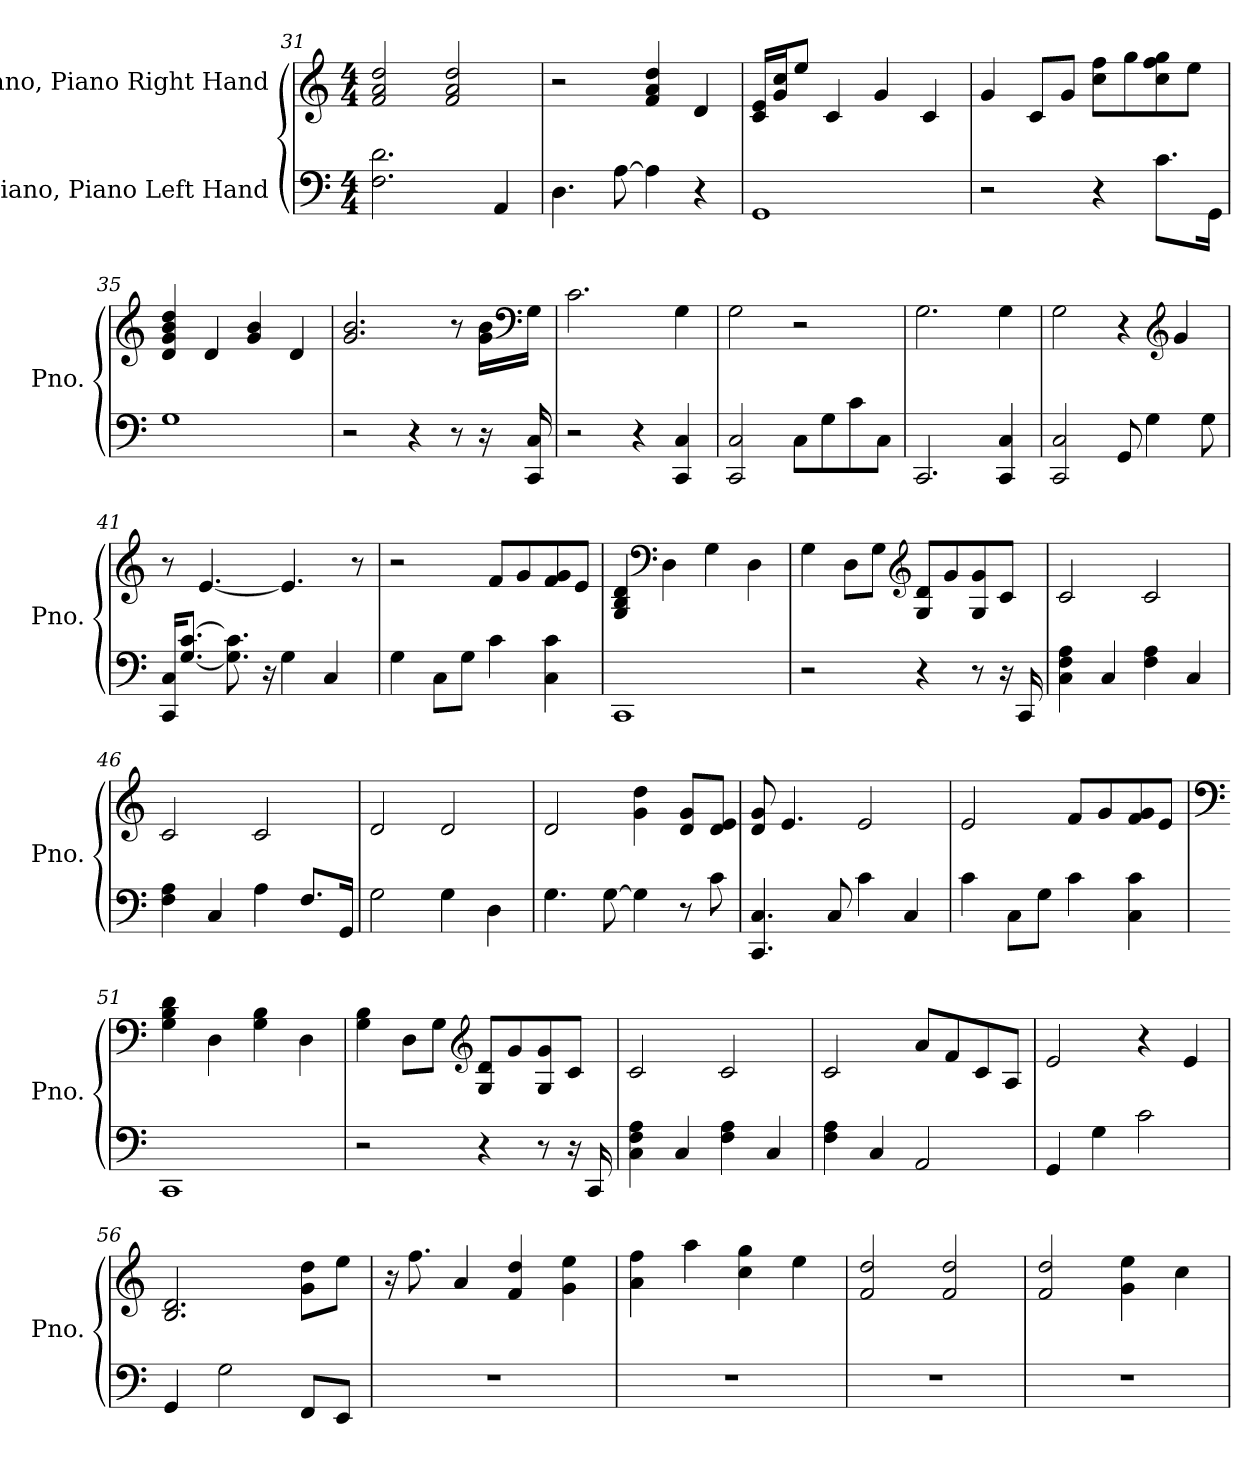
**kern	**kern
*part2	*part1
*staff2	*staff1
*I"Piano, Piano Left Hand	*I"Piano, Piano Right Hand
*I'Pno.	*I'Pno.
*clefF4	*clefG2
*k[]	*k[]
*M4/4	*M4/4
=31	=31
2.F\ 2.d\	2f/ 2a/ 2dd/
.	2f/ 2a/ 2dd/
4AA/	.
=32	=32
4.D\	2r
[8A\	.
4A\]	4f/ 4a/ 4dd/
4r	4d/
!!LO:LB:g=z
=33	=33
1GG	16c/ 16e/LL
.	16g/ 16cc/J
.	8ee/J
.	4c/
.	4g/
.	4c/
=34	=34
2r	4g/
.	8c/L
.	8g/J
4r	8cc\ 8ff\L
.	8gg\
8.c\L	8cc\ 8ff\ 8gg\
.	8ee\J
16GG\Jk	.
=35	=35
1G	4d/ 4g/ 4b/ 4dd/
.	4d/
.	4g/ 4b/
.	4d/
=36	=36
2r	2.g/ 2.b/
4r	.
8r	8r
16r	16g\ 16b\LL
*	*clefF4
16CC/ 16C/	16G\JJ
=37	=37
2r	2.c\
4r	.
4CC/ 4C/	4G\
=38	=38
2CC/ 2C/	2G\
8C\L	2r
8G\	.
8c\	.
8C\J	.
=39	=39
2.CC/	2.G\
4CC/ 4C/	4G\
!!LO:PB:g=z
=40	=40
2CC/ 2C/	2G\
8GG/	4r
4G\	.
*	*clefG2
.	4g/
8G\	.
=41	=41
16CC/ 16C/KL	8r
[8.G/ [8.c/J	.
.	[4.e/
8.G\] 8.c\]	.
16r	.
4G\	4.e/]
4C/	.
.	8r
=42	=42
4G\	2r
8C\L	.
8G\J	.
4c\	8f/L
.	8g/
4C\ 4c\	8f/ 8g/
.	8e/J
=43	=43
1CC	4G/ 4B/ 4d/
*	*clefF4
.	4D\
.	4G\
.	4D\
=44	=44
2r	4G\
.	8D\L
.	8G\J
*	*clefG2
4r	8G/ 8d/L
.	8g/
8r	8G/ 8g/
16r	8c/J
16CC/	.
!!LO:LB:g=z
=45	=45
4C\ 4F\ 4A\	2c/
4C/	.
4F\ 4A\	2c/
4C/	.
=46	=46
4F\ 4A\	2c/
4C/	.
4A\	2c/
8.F/L	.
16GG/Jk	.
=47	=47
2G\	2d/
4G\	2d/
4D\	.
=48	=48
4.G\	2d/
[8G\	.
4G\]	4g\ 4dd\
8r	8d/ 8g/L
8c\	8d/ 8e/J
=49	=49
4.CC/ 4.C/	8d/ 8g/
.	4.e/
8C/	.
4c\	2e/
4C/	.
=50	=50
4c\	2e/
8C\L	.
8G\J	.
4c\	8f/L
.	8g/
4C\ 4c\	8f/ 8g/
.	8e/J
=51	=51
*	*clefF4
1CC	4G\ 4B\ 4d\
.	4D\
.	4G\ 4B\
.	4D\
!!LO:LB:g=z
=52	=52
2r	4G\ 4B\
.	8D\L
.	8G\J
*	*clefG2
4r	8G/ 8d/L
.	8g/
8r	8G/ 8g/
16r	8c/J
16CC/	.
=53	=53
4C\ 4F\ 4A\	2c/
4C/	.
4F\ 4A\	2c/
4C/	.
=54	=54
4F\ 4A\	2c/
4C/	.
2AA/	8a/L
.	8f/
.	8c/
.	8A/J
=55	=55
4GG/	2e/
4G\	.
2c\	4r
.	4e/
=56	=56
4GG/	2.B/ 2.d/
2G\	.
8FF/L	8g\ 8dd\L
8EE/J	8ee\J
=57	=57
1r	16r
.	8.ff\
.	4a/
.	4f/ 4dd/
.	4g\ 4ee\
=58	=58
1r	4a\ 4ff\
.	4aa\
.	4cc\ 4gg\
.	4ee\
!!LO:LB:g=z
=59	=59
1r	2f/ 2dd/
.	2f/ 2dd/
=60	=60
1r	2f/ 2dd/
.	4g\ 4ee\
.	4cc\
=	=
*-	*-
